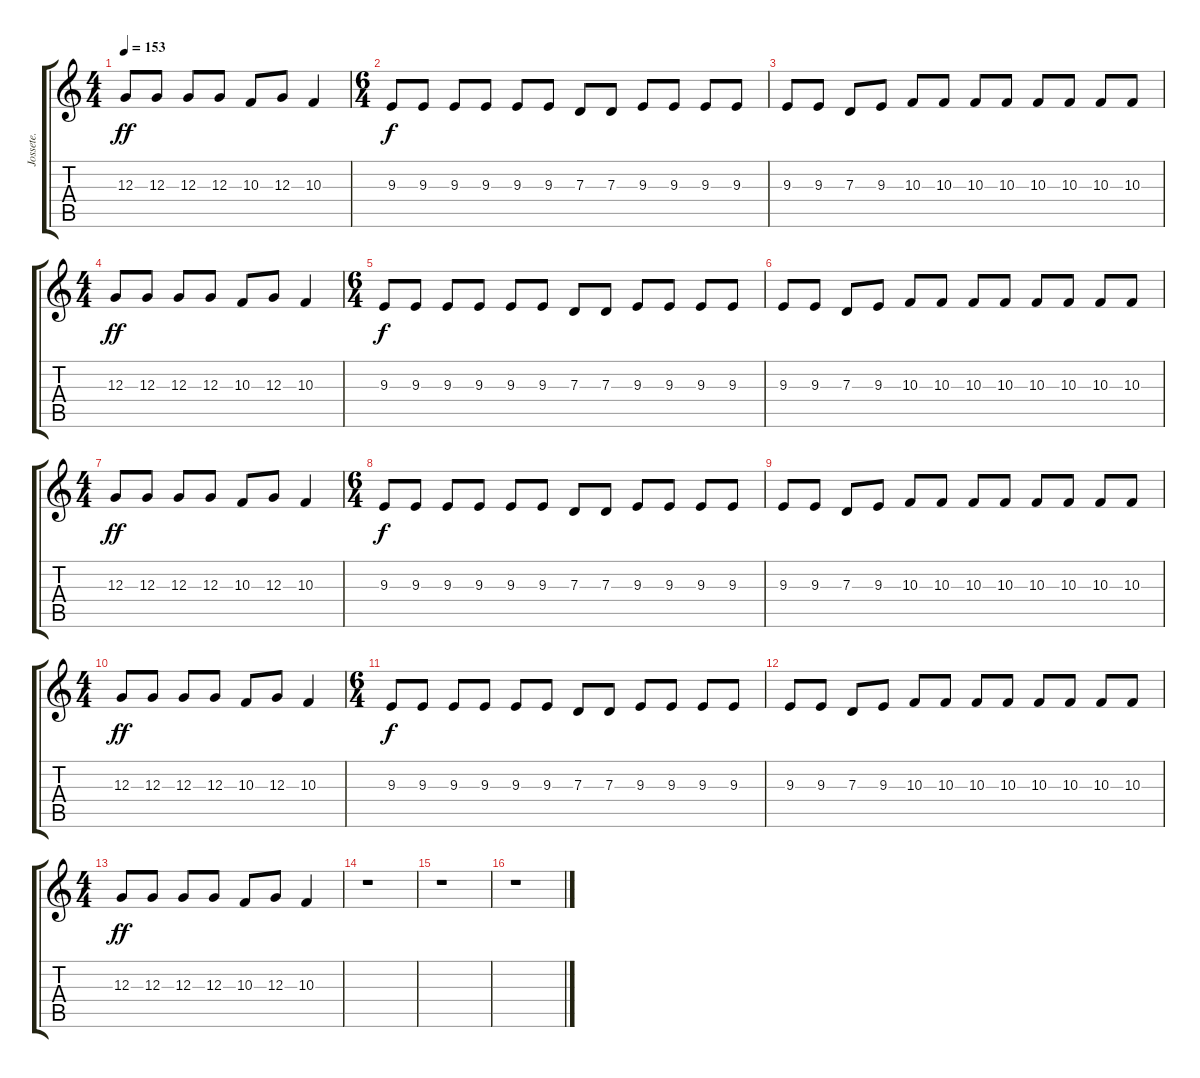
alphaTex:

\track ("Jossete." "Jossete.") {instrument violin}
\staff {score tabs}
\tuning (E4 B3 G3 D3 A2 E2) {hide}
\ts (4 4)
\tempo 153
\clef g2
\ks c
12.3.8{dy ff} 12.3.8 12.3.8 12.3.8 10.3.8 12.3.8 10.3.4 |
\ts (6 4)
9.3.8{dy f} 9.3.8 9.3.8 9.3.8 9.3.8 9.3.8 7.3.8 7.3.8 9.3.8 9.3.8 9.3.8 9.3.8 |
9.3.8 9.3.8 7.3.8 9.3.8 10.3.8 10.3.8 10.3.8 10.3.8 10.3.8 10.3.8 10.3.8 10.3.8 |
\ts (4 4)
12.3.8{dy ff} 12.3.8 12.3.8 12.3.8 10.3.8 12.3.8 10.3.4 |
\ts (6 4)
9.3.8{dy f} 9.3.8 9.3.8 9.3.8 9.3.8 9.3.8 7.3.8 7.3.8 9.3.8 9.3.8 9.3.8 9.3.8 |
9.3.8 9.3.8 7.3.8 9.3.8 10.3.8 10.3.8 10.3.8 10.3.8 10.3.8 10.3.8 10.3.8 10.3.8 |
\ts (4 4)
12.3.8{dy ff} 12.3.8 12.3.8 12.3.8 10.3.8 12.3.8 10.3.4 |
\ts (6 4)
9.3.8{dy f} 9.3.8 9.3.8 9.3.8 9.3.8 9.3.8 7.3.8 7.3.8 9.3.8 9.3.8 9.3.8 9.3.8 |
9.3.8 9.3.8 7.3.8 9.3.8 10.3.8 10.3.8 10.3.8 10.3.8 10.3.8 10.3.8 10.3.8 10.3.8 |
\ts (4 4)
12.3.8{dy ff} 12.3.8 12.3.8 12.3.8 10.3.8 12.3.8 10.3.4 |
\ts (6 4)
9.3.8{dy f} 9.3.8 9.3.8 9.3.8 9.3.8 9.3.8 7.3.8 7.3.8 9.3.8 9.3.8 9.3.8 9.3.8 |
9.3.8 9.3.8 7.3.8 9.3.8 10.3.8 10.3.8 10.3.8 10.3.8 10.3.8 10.3.8 10.3.8 10.3.8 |
\ts (4 4)
12.3.8{dy ff} 12.3.8 12.3.8 12.3.8 10.3.8 12.3.8 10.3.4 |
r.1 |
r.1 |
r.1
